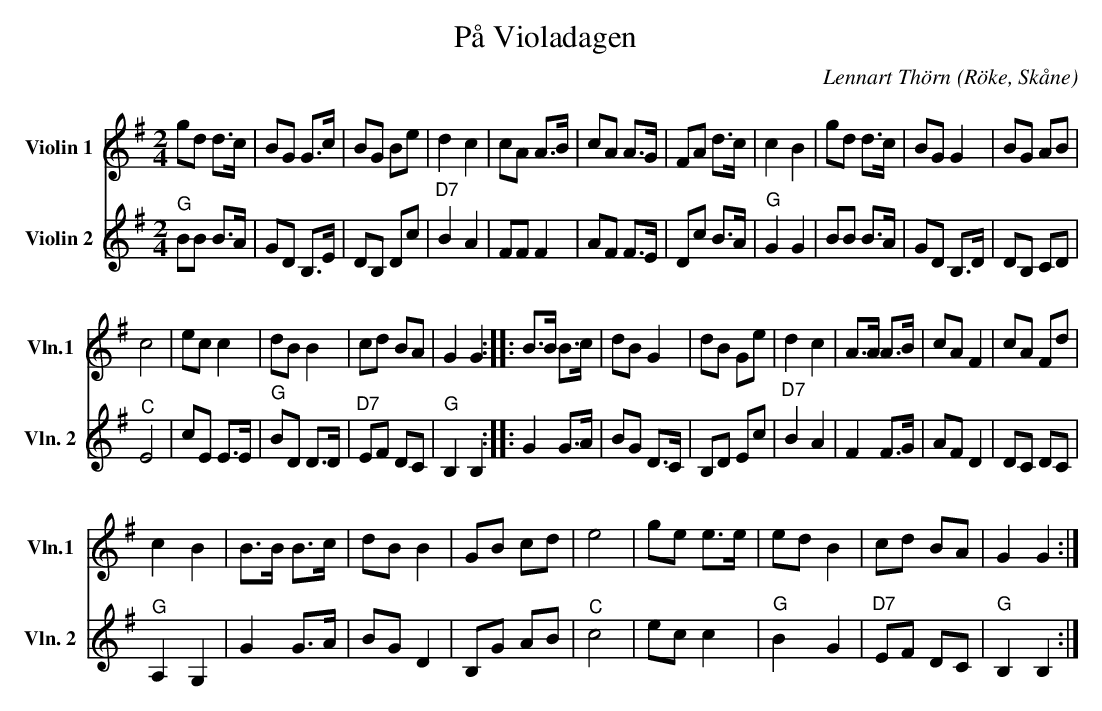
X:1
T:På Violadagen
C:Lennart Thörn
O:Röke, Skåne
%%score 1 2
L:1/8
M:2/4
K:G
V:1 treble nm="Violin 1" snm="Vln.1"
V:2 treble nm="Violin 2" snm="Vln. 2"
V:1
gd d>c | BG G>c | BG Be | d2 c2 | cA A>B | cA A>G | FA d>c | c2 B2 | gd d>c | BG G2 | BG AB |
c4 | ec c2 | dB B2 | cd BA | G2 G2 :: B>B B>c | dB G2 | dB Ge | d2 c2 | A>A A>B | cA F2 | cA Fd |
c2 B2 | B>B B>c | dB B2 | GB cd | e4 | ge e>e | ed B2 | cd BA | G2 G2 :|
V:2
"^G" BB B>A | GD B,>E | DB, Dc |"^D7" B2 A2 | FF F2 | AF F>E | Dc B>A |"^G" G2 G2 | BB B>A |
GD B,>D | DB, CD |"^C" E4 | cE E>E |"^G" BD D>D |"^D7" EF DC |"^G" B,2 B,2 :: G2 G>A | BG D>C |
B,D Ec |"^D7" B2 A2 | F2 F>G | AF D2 | DC DC |"^G" A,2 G,2 | G2 G>A | BG D2 | B,G AB |"^C" c4 |
ec c2 |"^G" B2 G2 |"^D7" EF DC |"^G" B,2 B,2 :|
